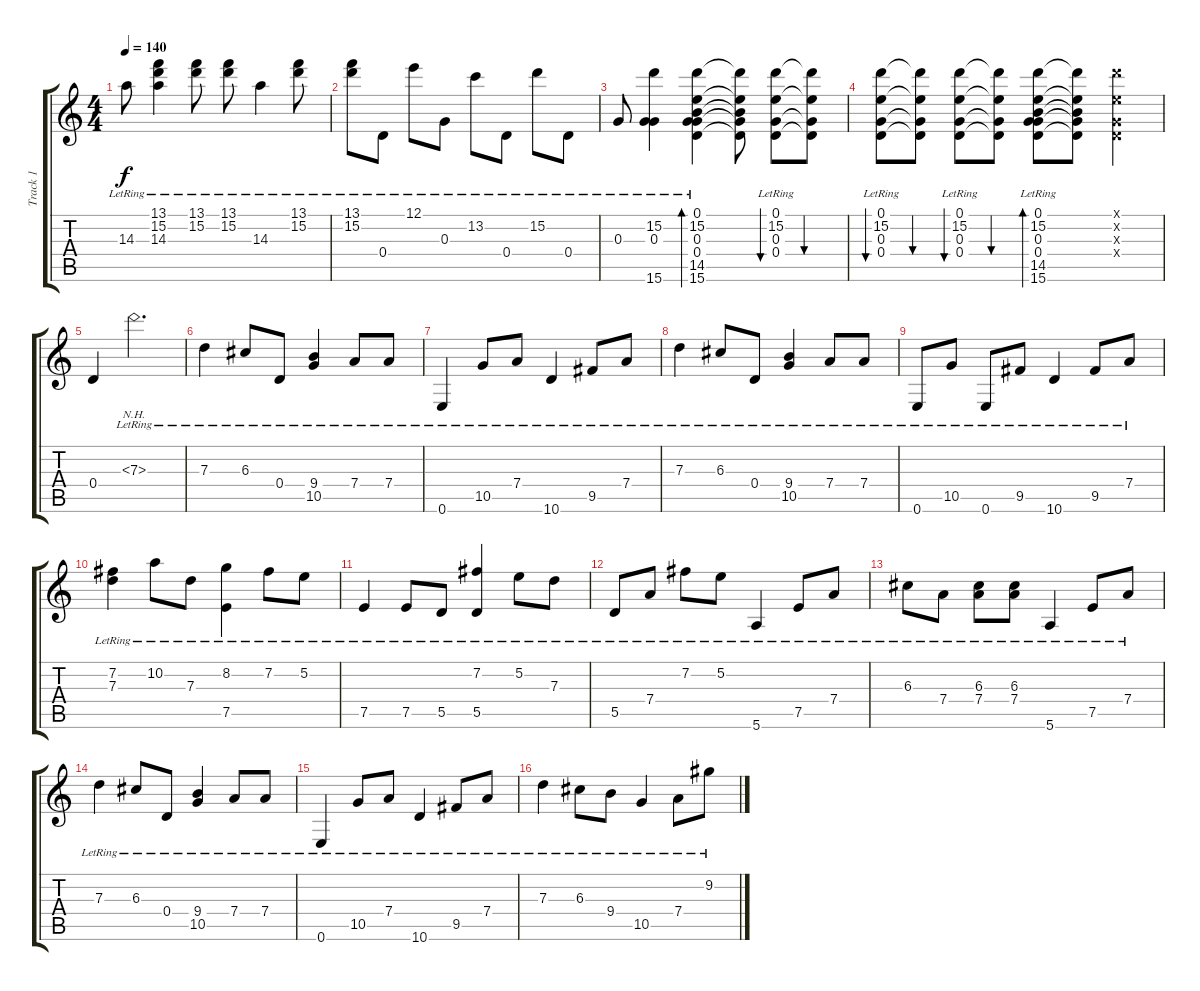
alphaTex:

\track ("Track 1" "Track 1") {instrument acousticguitarnylon}
\staff {score tabs}
\tuning (E4 B3 G3 D3 A2 E2) {hide}
\ts (4 4)
\tempo 140
\clef g2
\ks c
14.3{lr}.8{dy f} (13.1 15.2 14.3{lr}).4 (13.1{lr} 15.2{lr}).8 (13.1{lr} 15.2{lr}).8 14.3{lr}.4 (13.1{lr} 15.2{lr}).8 |
(13.1{lr} 15.2{lr}).8 0.4{lr}.8 12.1{lr}.8 0.3{lr}.8 13.2{lr}.8 0.4{lr}.8 15.2{lr}.8 0.4{lr}.8 |
0.3{lr}.8 (15.2{lr} 0.3{lr} 15.6{lr}).4 (0.1{lr} 15.2{lr} 0.3{lr} 0.4{lr} 14.5{lr} 15.6{lr}).4{bd 60} (0.1{t} 15.2{t} 0.3{t} 0.4{t} 14.5{t}).8 (0.1{lr} 15.2{lr} 0.3{lr} 0.4{lr}).8{bu 60} (0.1{t} 15.2{t} 0.3{t} 0.4{t}).8{bu 60} |
(0.1{lr} 15.2{lr} 0.3{lr} 0.4{lr}).8{bu 60} (0.1{t} 15.2{t} 0.3{t} 0.4{t}).8{bu 60} (0.1{lr} 15.2{lr} 0.3{lr} 0.4{lr}).8{bu 60} (0.1{t} 15.2{t} 0.3{t} 0.4{t}).8{bu 60} (0.1{lr} 15.2{lr} 0.3{lr} 0.4{lr} 14.5{lr} 15.6{lr}).8{bd 60} (0.1{t} 15.2{t} 0.3{t} 0.4{t} 14.5{t}).8 (0.1{x} 15.2{x} 0.3{x} 0.4{x}).4 |
0.4.4 7.3{nh lr}.2{d} |
7.3{lr}.4 6.3{lr}.8 0.4{lr}.8 (9.4{lr} 10.5{lr}).4 7.4{lr}.8 7.4{lr}.8 |
0.6{lr}.4 10.5{lr}.8 7.4{lr}.8 10.6{lr}.4 9.5{lr}.8 7.4{lr}.8 |
7.3{lr}.4 6.3{lr}.8 0.4{lr}.8 (9.4{lr} 10.5{lr}).4 7.4{lr}.8 7.4{lr}.8 |
0.6{lr}.8 10.5{lr}.8 0.6{lr}.8 9.5{lr}.8 10.6{lr}.4 9.5{lr}.8 7.4{lr}.8 |
(7.2{lr} 7.3{lr}).4 10.2{lr}.8 7.3{lr}.8 (8.2{lr} 7.5{lr}).4 7.2{lr}.8 5.2{lr}.8 |
7.5{lr}.4 7.5{lr}.8 5.5{lr}.8 (7.2{lr} 5.5{lr}).4 5.2{lr}.8 7.3{lr}.8 |
5.5{lr}.8 7.4{lr}.8 7.2{lr}.8 5.2{lr}.8 5.6{lr}.4 7.5{lr}.8 7.4{lr}.8 |
6.3{lr}.8 7.4{lr}.8 (6.3{lr} 7.4{lr}).8 (6.3{lr} 7.4{lr}).8 5.6{lr}.4 7.5{lr}.8 7.4{lr}.8 |
7.3{lr}.4 6.3{lr}.8 0.4{lr}.8 (9.4{lr} 10.5{lr}).4 7.4{lr}.8 7.4{lr}.8 |
0.6{lr}.4 10.5{lr}.8 7.4{lr}.8 10.6{lr}.4 9.5{lr}.8 7.4{lr}.8 |
7.3{lr}.4 6.3{lr}.8 9.4{lr}.8 10.5{lr}.4 7.4{lr}.8 9.2{sl lr}.8
